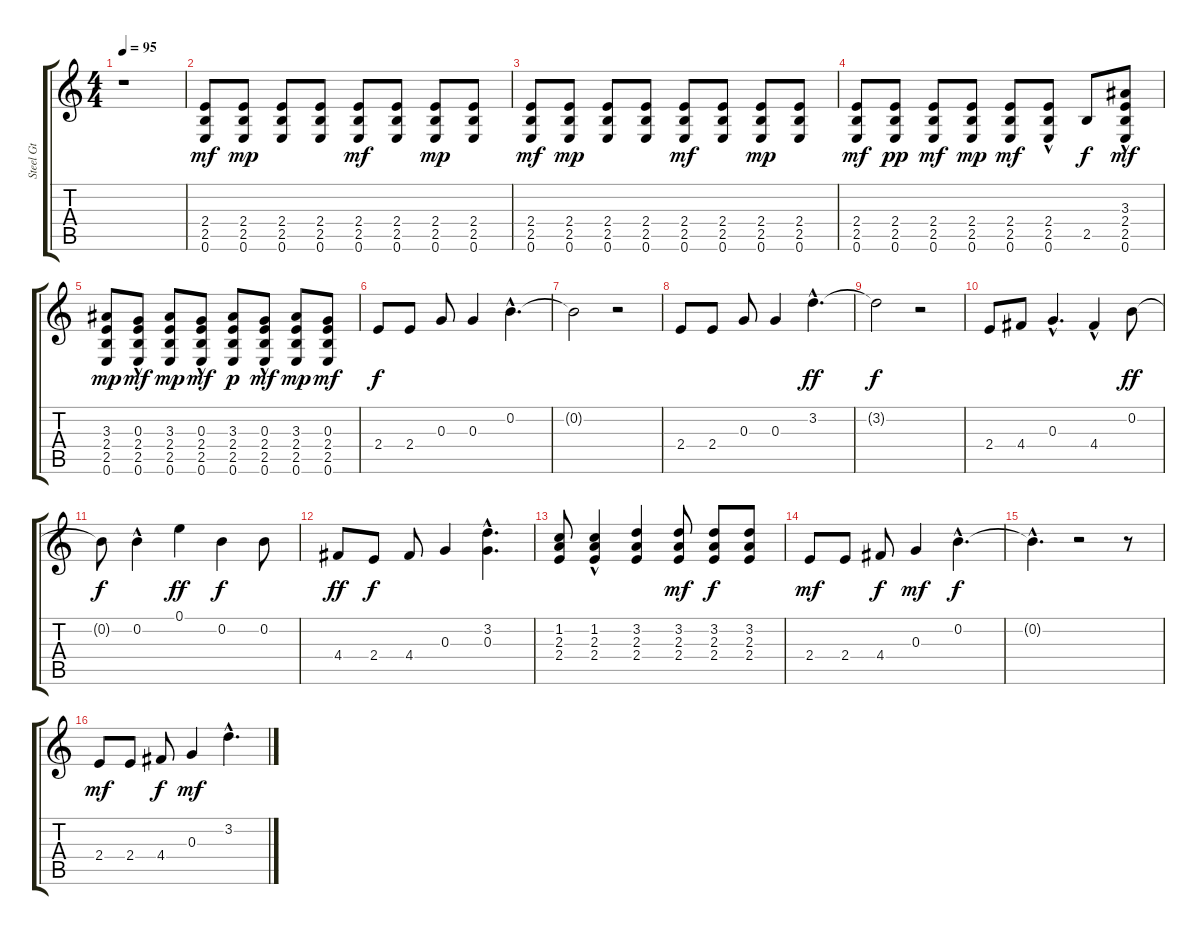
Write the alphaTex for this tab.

\track ("Steel Gt" "Steel Gt") {instrument acousticguitarsteel}
\staff {score tabs}
\tuning (E4 B3 G3 D3 A2 E2) {hide}
\ts (4 4)
\tempo 95
\clef g2
\ks c
r.1{dy mf instrument acousticguitarsteel} |
(2.4 2.5 0.6).8 (2.4 2.5 0.6).8{dy mp} (2.4 2.5 0.6).8 (2.4 2.5 0.6).8 (2.4 2.5 0.6).8{dy mf} (2.4 2.5 0.6).8 (2.4 2.5 0.6).8{dy mp} (2.4 2.5 0.6).8 |
(2.4 2.5 0.6).8{dy mf} (2.4 2.5 0.6).8{dy mp} (2.4 2.5 0.6).8 (2.4 2.5 0.6).8 (2.4 2.5 0.6).8{dy mf} (2.4 2.5 0.6).8 (2.4 2.5 0.6).8{dy mp} (2.4 2.5 0.6).8 |
(2.4 2.5 0.6).8{dy mf} (2.4 2.5 0.6).8{dy pp} (2.4 2.5 0.6).8{dy mf} (2.4 2.5 0.6).8{dy mp} (2.4 2.5 0.6).8{dy mf} (2.4{hac} 2.5 0.6).8 2.5.8{dy f} (3.3{hac} 2.4 2.5{hac} 0.6).8{dy mf} |
(3.3 2.4 2.5 0.6).8{dy mp} (0.3{hac} 2.4{hac} 2.5{hac} 0.6).8{dy mf} (3.3 2.4 2.5 0.6).8{dy mp} (0.3{hac} 2.4{hac} 2.5{hac} 0.6).8{dy mf} (3.3 2.4 2.5 0.6).8{dy p} (0.3 2.4{hac} 2.5 0.6).8{dy mf} (3.3 2.4 2.5 0.6).8{dy mp} (0.3 2.4 2.5 0.6).8{dy mf} |
2.4.8{dy f} 2.4.8 0.3.8 0.3.4 0.2{hac}.4{d} |
0.2{t}.2 r.2 |
2.4.8 2.4.8 0.3.8 0.3.4 3.2{hac}.4{d dy ff} |
3.2{t}.2{dy f} r.2 |
2.4.8 4.4.8 0.3{hac}.4{d} 4.4{hac}.4 0.2.8{dy ff} |
0.2{t}.8{dy f} 0.2{hac}.4 0.1.4{dy ff} 0.2.4{dy f} 0.2.8 |
4.4.8{dy ff} 2.4.8{dy f} 4.4.8 0.3.4 (3.2{hac} 0.3{hac}).4{d} |
(1.2 2.3 2.4).8 (1.2 2.3 2.4{hac}).4 (3.2 2.3 2.4).4 (3.2 2.3 2.4).8{dy mf} (3.2 2.3 2.4).8{dy f} (3.2 2.3 2.4).8 |
2.4.8{dy mf} 2.4.8 4.4.8{dy f} 0.3.4{dy mf} 0.2{hac}.4{d dy f} |
0.2{hac t}.4{d} r.2 r.8 |
2.4.8{dy mf} 2.4.8 4.4.8{dy f} 0.3.4{dy mf} 3.2{hac}.4{d}
